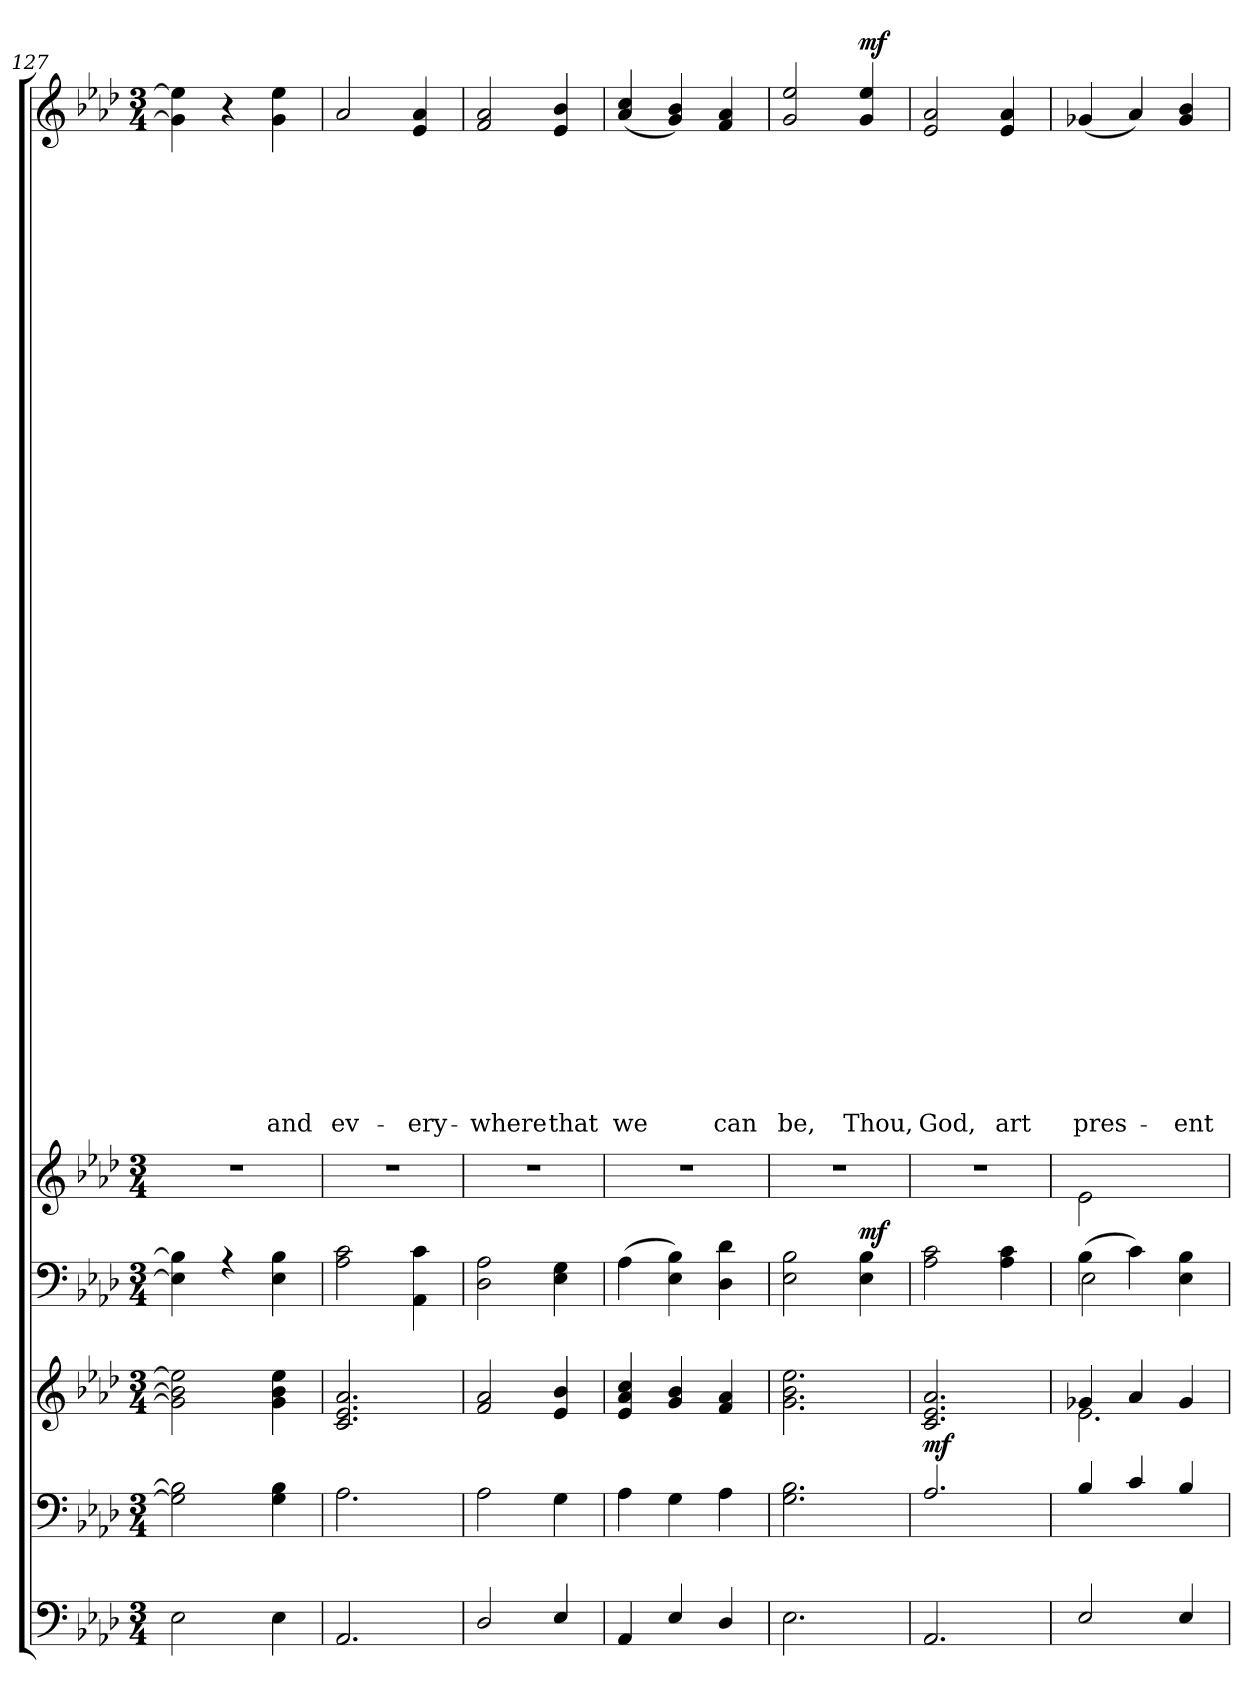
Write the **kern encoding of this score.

**kern	**kern	**kern	**dynam	**kern	**dynam	**kern	**kern	**text	**text	**text	**text	**text	**text	**text	**text	**text	**text	**text	**text	**text	**text	**text	**text	**text	**text	**text	**text	**text	**text	**text	**text	**text	**text	**text	**text	**text	**text	**text	**text	**text	**text	**text	**text	**text	**text	**text	**text	**text	**dynam
*part6	*part5	*part4	*part4	*part3	*part3	*part2	*part1	*part1	*part1	*part1	*part1	*part1	*part1	*part1	*part1	*part1	*part1	*part1	*part1	*part1	*part1	*part1	*part1	*part1	*part1	*part1	*part1	*part1	*part1	*part1	*part1	*part1	*part1	*part1	*part1	*part1	*part1	*part1	*part1	*part1	*part1	*part1	*part1	*part1	*part1	*part1	*part1	*part1	*part1
*staff6	*staff5	*staff4	*staff4	*staff3	*staff3	*staff2	*staff1	*staff1	*staff1	*staff1	*staff1	*staff1	*staff1	*staff1	*staff1	*staff1	*staff1	*staff1	*staff1	*staff1	*staff1	*staff1	*staff1	*staff1	*staff1	*staff1	*staff1	*staff1	*staff1	*staff1	*staff1	*staff1	*staff1	*staff1	*staff1	*staff1	*staff1	*staff1	*staff1	*staff1	*staff1	*staff1	*staff1	*staff1	*staff1	*staff1	*staff1	*staff1	*staff1
*clefF4	*clefF4	*clefG2	*	*clefF4	*	*clefG2	*clefG2	*	*	*	*	*	*	*	*	*	*	*	*	*	*	*	*	*	*	*	*	*	*	*	*	*	*	*	*	*	*	*	*	*	*	*	*	*	*	*	*	*	*
*k[b-e-a-d-]	*k[b-e-a-d-]	*k[b-e-a-d-]	*	*k[b-e-a-d-]	*	*k[b-e-a-d-]	*k[b-e-a-d-]	*	*	*	*	*	*	*	*	*	*	*	*	*	*	*	*	*	*	*	*	*	*	*	*	*	*	*	*	*	*	*	*	*	*	*	*	*	*	*	*	*	*
*A-:	*A-:	*A-:	*	*A-:	*	*A-:	*A-:	*	*	*	*	*	*	*	*	*	*	*	*	*	*	*	*	*	*	*	*	*	*	*	*	*	*	*	*	*	*	*	*	*	*	*	*	*	*	*	*	*	*
*M3/4	*M3/4	*M3/4	*	*M3/4	*	*M3/4	*M3/4	*	*	*	*	*	*	*	*	*	*	*	*	*	*	*	*	*	*	*	*	*	*	*	*	*	*	*	*	*	*	*	*	*	*	*	*	*	*	*	*	*	*
=127	=127	=127	=127	=127	=127	=127	=127	=127	=127	=127	=127	=127	=127	=127	=127	=127	=127	=127	=127	=127	=127	=127	=127	=127	=127	=127	=127	=127	=127	=127	=127	=127	=127	=127	=127	=127	=127	=127	=127	=127	=127	=127	=127	=127	=127	=127	=127	=127	=127
*	*^	*^	*	*^	*	*	*	*	*	*	*	*	*	*	*	*	*	*	*	*	*	*	*	*	*	*	*	*	*	*	*	*	*	*	*	*	*	*	*	*	*	*	*	*	*	*	*	*	*
2E-\	2G\] 2B-\]	2.ryy	2g\] 2b-\] 2ee-\]	2.ryy	.	4E-\] 4B-\]	2.ryy	.	2.r	4g\] 4ee-\]	.	.	.	.	.	.	.	.	.	.	.	.	.	.	.	.	.	.	.	.	.	.	.	.	.	.	.	.	.	.	.	.	.	.	.	.	.	.	.	.	.	.
.	.	.	.	.	.	4r	.	.	.	4r	.	.	.	.	.	.	.	.	.	.	.	.	.	.	.	.	.	.	.	.	.	.	.	.	.	.	.	.	.	.	.	.	.	.	.	.	.	.	.	.	.	.
!	!	!	!	!	!	!	!	!	!	!	!	!	!	!	!	!	!	!	!	!	!	!	!	!	!	!	!	!	!	!	!	!	!	!	!	!	!	!	!	!	!	!	!	!	!	!	!	!	!	!	!LO:LY:b	!
4E-\	4G\ 4B-\	.	4g\ 4b-\ 4ee-\	.	.	4E-\ 4B-\	.	.	.	4g\ 4ee-\	.	.	.	.	.	.	.	.	.	.	.	.	.	.	.	.	.	.	.	.	.	.	.	.	.	.	.	.	.	.	.	.	.	.	.	.	.	.	.	.	and	.
=128	=128	=128	=128	=128	=128	=128	=128	=128	=128	=128	=128	=128	=128	=128	=128	=128	=128	=128	=128	=128	=128	=128	=128	=128	=128	=128	=128	=128	=128	=128	=128	=128	=128	=128	=128	=128	=128	=128	=128	=128	=128	=128	=128	=128	=128	=128	=128	=128	=128	=128	=128	=128
!	!	!	!	!	!	!	!	!	!	!	!	!	!	!	!	!	!	!	!	!	!	!	!	!	!	!	!	!	!	!	!	!	!	!	!	!	!	!	!	!	!	!	!	!	!	!	!	!	!	!	!LO:LY:b	!
2.AA-/	2.A-\	2.ryy	2.c/ 2.e-/ 2.a-/	2.ryy	.	2A-\ 2c\	2.ryy	.	2.r	2a-/	.	.	.	.	.	.	.	.	.	.	.	.	.	.	.	.	.	.	.	.	.	.	.	.	.	.	.	.	.	.	.	.	.	.	.	.	.	.	.	.	ev-	.
!	!	!	!	!	!	!	!	!	!	!	!	!	!	!	!	!	!	!	!	!	!	!	!	!	!	!	!	!	!	!	!	!	!	!	!	!	!	!	!	!	!	!	!	!	!	!	!	!	!	!	!LO:LY:b	!
.	.	.	.	.	.	4AA-\ 4c\	.	.	.	4e-/ 4a-/	.	.	.	.	.	.	.	.	.	.	.	.	.	.	.	.	.	.	.	.	.	.	.	.	.	.	.	.	.	.	.	.	.	.	.	.	.	.	.	.	-ery-	.
=129	=129	=129	=129	=129	=129	=129	=129	=129	=129	=129	=129	=129	=129	=129	=129	=129	=129	=129	=129	=129	=129	=129	=129	=129	=129	=129	=129	=129	=129	=129	=129	=129	=129	=129	=129	=129	=129	=129	=129	=129	=129	=129	=129	=129	=129	=129	=129	=129	=129	=129	=129	=129
!	!	!	!	!	!	!	!	!	!	!	!	!	!	!	!	!	!	!	!	!	!	!	!	!	!	!	!	!	!	!	!	!	!	!	!	!	!	!	!	!	!	!	!	!	!	!	!	!	!	!	!LO:LY:b	!
2D-/	2A-\	2.ryy	2f/ 2a-/	2.ryy	.	2D-\ 2A-\	2.ryy	.	2.r	2f/ 2a-/	.	.	.	.	.	.	.	.	.	.	.	.	.	.	.	.	.	.	.	.	.	.	.	.	.	.	.	.	.	.	.	.	.	.	.	.	.	.	.	.	-where	.
!	!	!	!	!	!	!	!	!	!	!	!	!	!	!	!	!	!	!	!	!	!	!	!	!	!	!	!	!	!	!	!	!	!	!	!	!	!	!	!	!	!	!	!	!	!	!	!	!	!	!	!LO:LY:b	!
4E-/	4G\	.	4e-/ 4b-/	.	.	4E-\ 4G\	.	.	.	4e-/ 4b-/	.	.	.	.	.	.	.	.	.	.	.	.	.	.	.	.	.	.	.	.	.	.	.	.	.	.	.	.	.	.	.	.	.	.	.	.	.	.	.	.	that	.
=130	=130	=130	=130	=130	=130	=130	=130	=130	=130	=130	=130	=130	=130	=130	=130	=130	=130	=130	=130	=130	=130	=130	=130	=130	=130	=130	=130	=130	=130	=130	=130	=130	=130	=130	=130	=130	=130	=130	=130	=130	=130	=130	=130	=130	=130	=130	=130	=130	=130	=130	=130	=130
!	!	!	!	!	!	!	!	!	!	!	!	!	!	!	!	!	!	!	!	!	!	!	!	!	!	!	!	!	!	!	!	!	!	!	!	!	!	!	!	!	!	!	!	!	!	!	!	!	!	!	!LO:LY:b	!
4AA-/	4A-\	2.ryy	4e-/ 4a-/ 4cc/	2.ryy	.	(<4A-\	2.ryy	.	2.r	(4a-/ 4cc/	.	.	.	.	.	.	.	.	.	.	.	.	.	.	.	.	.	.	.	.	.	.	.	.	.	.	.	.	.	.	.	.	.	.	.	.	.	.	.	.	we	.
4E-/	4G\	.	4g/ 4b-/	.	.	4E-\ 4B-\)	.	.	.	4g/ 4b-/)	.	.	.	.	.	.	.	.	.	.	.	.	.	.	.	.	.	.	.	.	.	.	.	.	.	.	.	.	.	.	.	.	.	.	.	.	.	.	.	.	.	.
!	!	!	!	!	!	!	!	!	!	!	!	!	!	!	!	!	!	!	!	!	!	!	!	!	!	!	!	!	!	!	!	!	!	!	!	!	!	!	!	!	!	!	!	!	!	!	!	!	!	!	!LO:LY:b	!
4D-/	4A-\	.	4f/ 4a-/	.	.	4D-\ 4d-\	.	.	.	4f/ 4a-/	.	.	.	.	.	.	.	.	.	.	.	.	.	.	.	.	.	.	.	.	.	.	.	.	.	.	.	.	.	.	.	.	.	.	.	.	.	.	.	.	can	.
=131	=131	=131	=131	=131	=131	=131	=131	=131	=131	=131	=131	=131	=131	=131	=131	=131	=131	=131	=131	=131	=131	=131	=131	=131	=131	=131	=131	=131	=131	=131	=131	=131	=131	=131	=131	=131	=131	=131	=131	=131	=131	=131	=131	=131	=131	=131	=131	=131	=131	=131	=131	=131
!	!	!	!	!	!	!	!	!	!	!	!	!	!	!	!	!	!	!	!	!	!	!	!	!	!	!	!	!	!	!	!	!	!	!	!	!	!	!	!	!	!	!	!	!	!	!	!	!	!	!	!LO:LY:b	!
2.E-\	2.G\ 2.B-\	2.ryy	2.g\ 2.b-\ 2.ee-\	2.ryy	.	2E-\ 2B-\	2.ryy	.	2.r	2g/ 2ee-/	.	.	.	.	.	.	.	.	.	.	.	.	.	.	.	.	.	.	.	.	.	.	.	.	.	.	.	.	.	.	.	.	.	.	.	.	.	.	.	.	be,	.
!	!	!	!	!	!	!	!	!LO:DY:a	!	!	!	!	!	!	!	!	!	!	!	!	!	!	!	!	!	!	!	!	!	!	!	!	!	!	!	!	!	!	!	!	!	!	!	!	!	!	!	!	!	!	!LO:LY:b	!LO:DY:a
.	.	.	.	.	.	4E-\ 4B-\	.	mf	.	4g/ 4ee-/	.	.	.	.	.	.	.	.	.	.	.	.	.	.	.	.	.	.	.	.	.	.	.	.	.	.	.	.	.	.	.	.	.	.	.	.	.	.	.	.	Thou,	mf
!!LO:PB:g=z
=132	=132	=132	=132	=132	=132	=132	=132	=132	=132	=132	=132	=132	=132	=132	=132	=132	=132	=132	=132	=132	=132	=132	=132	=132	=132	=132	=132	=132	=132	=132	=132	=132	=132	=132	=132	=132	=132	=132	=132	=132	=132	=132	=132	=132	=132	=132	=132	=132	=132	=132	=132	=132
!	!	!	!	!	!LO:DY:b	!	!	!	!	!	!	!	!	!	!	!	!	!	!	!	!	!	!	!	!	!	!	!	!	!	!	!	!	!	!	!	!	!	!	!	!	!	!	!	!	!	!	!	!	!	!LO:LY:b	!
2.AA-/	2.A-/	2.ryy	2.c/ 2.e-/ 2.a-/	2.ryy	mf	2A-\ 2c\	2.ryy	.	2.r	2e-/ 2a-/	.	.	.	.	.	.	.	.	.	.	.	.	.	.	.	.	.	.	.	.	.	.	.	.	.	.	.	.	.	.	.	.	.	.	.	.	.	.	.	.	God,	.
!	!	!	!	!	!	!	!	!	!	!	!	!	!	!	!	!	!	!	!	!	!	!	!	!	!	!	!	!	!	!	!	!	!	!	!	!	!	!	!	!	!	!	!	!	!	!	!	!	!	!	!LO:LY:b	!
.	.	.	.	.	.	4A-\ 4c\	.	.	.	4e-/ 4a-/	.	.	.	.	.	.	.	.	.	.	.	.	.	.	.	.	.	.	.	.	.	.	.	.	.	.	.	.	.	.	.	.	.	.	.	.	.	.	.	.	art	.
=133	=133	=133	=133	=133	=133	=133	=133	=133	=133	=133	=133	=133	=133	=133	=133	=133	=133	=133	=133	=133	=133	=133	=133	=133	=133	=133	=133	=133	=133	=133	=133	=133	=133	=133	=133	=133	=133	=133	=133	=133	=133	=133	=133	=133	=133	=133	=133	=133	=133	=133	=133	=133
!	!	!	!	!	!	!	!	!	!	!	!	!	!	!	!	!	!	!	!	!	!	!	!	!	!	!	!	!	!	!	!	!	!	!	!	!	!	!	!	!	!	!	!	!	!	!	!	!	!	!	!LO:LY:b	!
2E-/	4B-/	2.ryy	4g-i/	2.e-\	.	(>4B-\	2E-\	.	2e-\	(4g-i/	.	.	.	.	.	.	.	.	.	.	.	.	.	.	.	.	.	.	.	.	.	.	.	.	.	.	.	.	.	.	.	.	.	.	.	.	.	.	.	.	pres-	.
.	4c/	.	4a-/	.	.	4c\)	.	.	.	4a-/)	.	.	.	.	.	.	.	.	.	.	.	.	.	.	.	.	.	.	.	.	.	.	.	.	.	.	.	.	.	.	.	.	.	.	.	.	.	.	.	.	.	.
!	!	!	!	!	!	!	!	!	!	!	!	!	!	!	!	!	!	!	!	!	!	!	!	!	!	!	!	!	!	!	!	!	!	!	!	!	!	!	!	!	!	!	!	!	!	!	!	!	!	!	!LO:LY:b	!
4E-/	4B-/	.	4g-/	.	.	4E-\ 4B-\	4ryy	.	4ryy	4g-/ 4b-/	.	.	.	.	.	.	.	.	.	.	.	.	.	.	.	.	.	.	.	.	.	.	.	.	.	.	.	.	.	.	.	.	.	.	.	.	.	.	.	.	-ent	.
*	*v	*v	*	*	*	*v	*v	*	*	*	*	*	*	*	*	*	*	*	*	*	*	*	*	*	*	*	*	*	*	*	*	*	*	*	*	*	*	*	*	*	*	*	*	*	*	*	*	*	*	*	*	*
*	*	*v	*v	*	*	*	*	*	*	*	*	*	*	*	*	*	*	*	*	*	*	*	*	*	*	*	*	*	*	*	*	*	*	*	*	*	*	*	*	*	*	*	*	*	*	*	*	*	*	*
=	=	=	=	=	=	=	=	=	=	=	=	=	=	=	=	=	=	=	=	=	=	=	=	=	=	=	=	=	=	=	=	=	=	=	=	=	=	=	=	=	=	=	=	=	=	=	=	=	=
*-	*-	*-	*-	*-	*-	*-	*-	*-	*-	*-	*-	*-	*-	*-	*-	*-	*-	*-	*-	*-	*-	*-	*-	*-	*-	*-	*-	*-	*-	*-	*-	*-	*-	*-	*-	*-	*-	*-	*-	*-	*-	*-	*-	*-	*-	*-	*-	*-	*-
